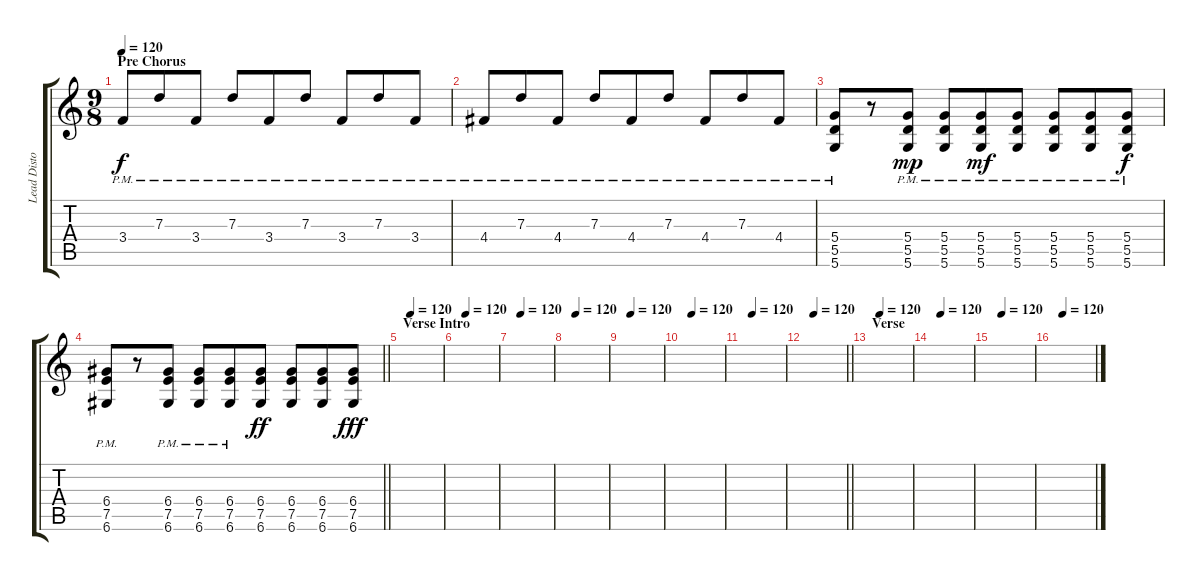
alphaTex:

\track ("Lead Distorted" "Lead Disto") {instrument distortionguitar}
\staff {score tabs}
\tuning (E4 B3 G3 D3 A2 D2) {hide}
\ts (9 8)
\section ("" "Pre Chorus")
\tempo 120
\clef g2
\ks c
3.4{pm}.8{dy f} 7.3{pm}.8 3.4{pm}.8 7.3{pm}.8 3.4{pm}.8 7.3{pm}.8 3.4{pm}.8 7.3{pm}.8 3.4{pm}.8 |
4.4{pm}.8 7.3{pm}.8 4.4{pm}.8 7.3{pm}.8 4.4{pm}.8 7.3{pm}.8 4.4{pm}.8 7.3{pm}.8 4.4{pm}.8 |
(5.4{pm} 5.5{pm} 5.6{pm}).8 r.8 (5.4{pm} 5.5{pm} 5.6{pm}).8{dy mp} (5.4{pm} 5.5{pm} 5.6{pm}).8 (5.4{pm} 5.5{pm} 5.6{pm}).8{dy mf} (5.4{pm} 5.5{pm} 5.6{pm}).8 (5.4{pm} 5.5{pm} 5.6{pm}).8 (5.4{pm} 5.5{pm} 5.6{pm}).8 (5.4{pm} 5.5{pm} 5.6{pm}).8{dy f} |
\barLineRight lightlight
(6.4{pm} 7.5{pm} 6.6{pm}).8 r.8 (6.4{pm} 7.5{pm} 6.6{pm}).8 (6.4{pm} 7.5{pm} 6.6{pm}).8 (6.4{pm} 7.5{pm} 6.6{pm}).8 (6.4 7.5 6.6).8{dy ff} (6.4 7.5 6.6).8 (6.4 7.5 6.6).8 (6.4 7.5 6.6).8{dy fff} |
\section ("" "Verse Intro")
\tempo (120 0.2222222222222222)
|
\tempo (120 0.2222222222222222)
|
\tempo (120 0.2222222222222222)
|
\tempo (120 0.2222222222222222)
|
\tempo (120 0.2222222222222222)
|
\tempo (120 0.2222222222222222)
|
\tempo (120 0.2222222222222222)
|
\tempo (120 0.2222222222222222)
\barLineRight lightlight
|
\section ("" "Verse")
\tempo (120 0.2222222222222222)
|
\tempo (120 0.2222222222222222)
|
\tempo (120 0.2222222222222222)
|
\tempo (120 0.2222222222222222)
